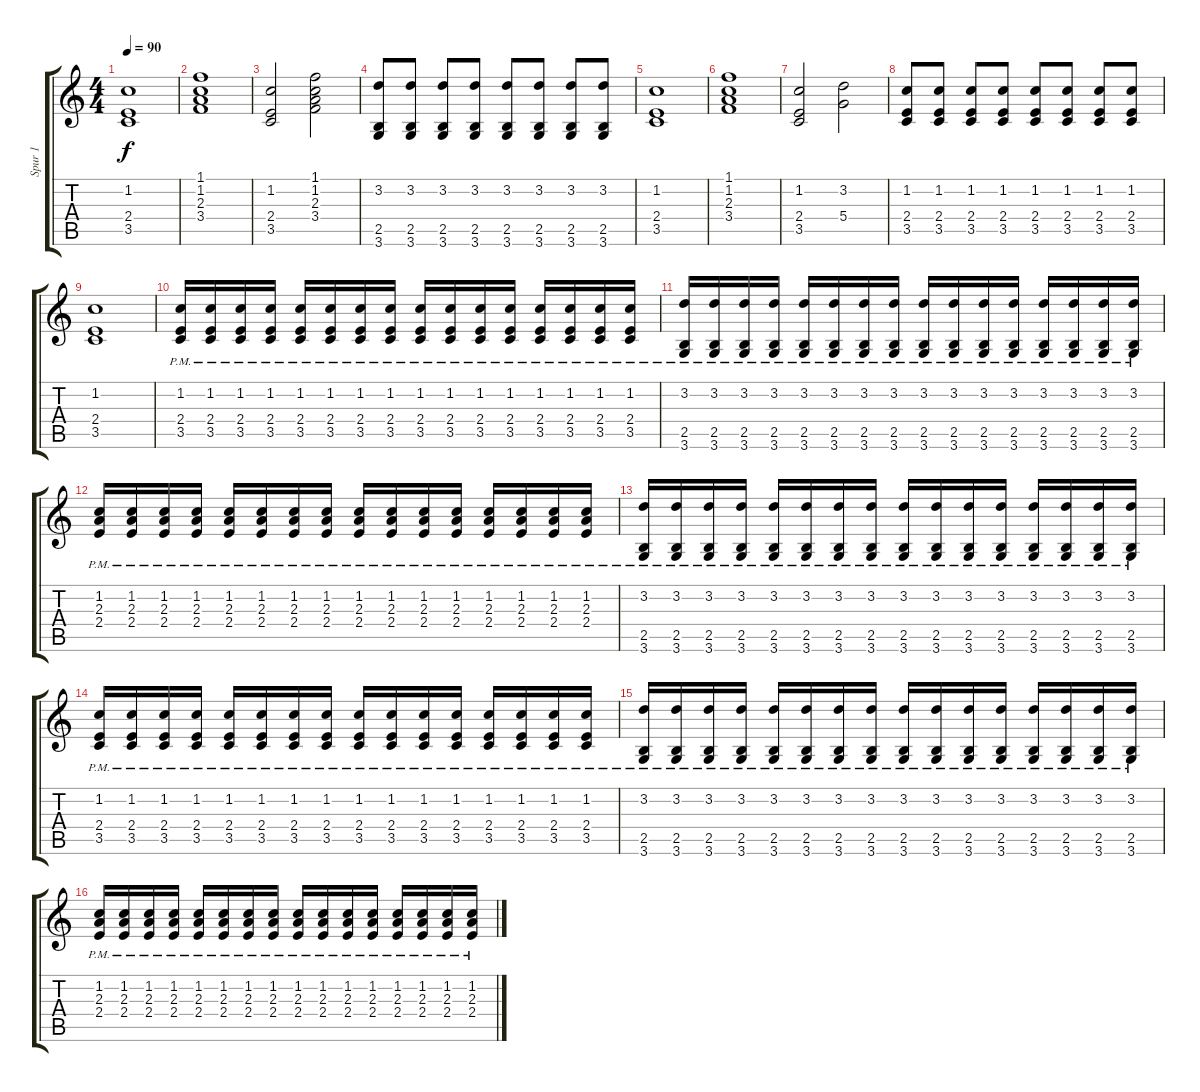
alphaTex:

\track ("Spur 1" "Spur 1") {instrument distortionguitar}
\staff {score tabs}
\tuning (E4 B3 G3 D3 A2 E2) {hide}
\ts (4 4)
\tempo 90
\clef g2
\ks c
(1.2 2.4 3.5).1{dy f instrument distortionguitar} |
(1.1 1.2 2.3 3.4).1 |
(1.2 2.4 3.5).2 (1.1 1.2 2.3 3.4).2 |
(3.2 2.5 3.6).8 (3.2 2.5 3.6).8 (3.2 2.5 3.6).8 (3.2 2.5 3.6).8 (3.2 2.5 3.6).8 (3.2 2.5 3.6).8 (3.2 2.5 3.6).8 (3.2 2.5 3.6).8 |
(1.2 2.4 3.5).1 |
(1.1 1.2 2.3 3.4).1 |
(1.2 2.4 3.5).2 (3.2 5.4).2 |
(1.2 2.4 3.5).8 (1.2 2.4 3.5).8 (1.2 2.4 3.5).8 (1.2 2.4 3.5).8 (1.2 2.4 3.5).8 (1.2 2.4 3.5).8 (1.2 2.4 3.5).8 (1.2 2.4 3.5).8 |
(1.2 2.4 3.5).1 |
(1.2{pm} 2.4{pm} 3.5{pm}).16 (1.2{pm} 2.4{pm} 3.5{pm}).16 (1.2{pm} 2.4{pm} 3.5{pm}).16 (1.2{pm} 2.4{pm} 3.5{pm}).16 (1.2{pm} 2.4{pm} 3.5{pm}).16 (1.2{pm} 2.4{pm} 3.5{pm}).16 (1.2{pm} 2.4{pm} 3.5{pm}).16 (1.2{pm} 2.4{pm} 3.5{pm}).16 (1.2{pm} 2.4{pm} 3.5{pm}).16 (1.2{pm} 2.4{pm} 3.5{pm}).16 (1.2{pm} 2.4{pm} 3.5{pm}).16 (1.2{pm} 2.4{pm} 3.5{pm}).16 (1.2{pm} 2.4{pm} 3.5{pm}).16 (1.2{pm} 2.4{pm} 3.5{pm}).16 (1.2{pm} 2.4{pm} 3.5{pm}).16 (1.2{pm} 2.4{pm} 3.5{pm}).16 |
(3.2{pm} 2.5{pm} 3.6{pm}).16 (3.2{pm} 2.5{pm} 3.6{pm}).16 (3.2{pm} 2.5{pm} 3.6{pm}).16 (3.2{pm} 2.5{pm} 3.6{pm}).16 (3.2{pm} 2.5{pm} 3.6{pm}).16 (3.2{pm} 2.5{pm} 3.6{pm}).16 (3.2{pm} 2.5{pm} 3.6{pm}).16 (3.2{pm} 2.5{pm} 3.6{pm}).16 (3.2{pm} 2.5{pm} 3.6{pm}).16 (3.2{pm} 2.5{pm} 3.6{pm}).16 (3.2{pm} 2.5{pm} 3.6{pm}).16 (3.2{pm} 2.5{pm} 3.6{pm}).16 (3.2{pm} 2.5{pm} 3.6{pm}).16 (3.2{pm} 2.5{pm} 3.6{pm}).16 (3.2{pm} 2.5{pm} 3.6{pm}).16 (3.2{pm} 2.5{pm} 3.6{pm}).16 |
(1.2{pm} 2.3{pm} 2.4{pm}).16 (1.2{pm} 2.3{pm} 2.4{pm}).16 (1.2{pm} 2.3{pm} 2.4{pm}).16 (1.2{pm} 2.3{pm} 2.4{pm}).16 (1.2{pm} 2.3{pm} 2.4{pm}).16 (1.2{pm} 2.3{pm} 2.4{pm}).16 (1.2{pm} 2.3{pm} 2.4{pm}).16 (1.2{pm} 2.3{pm} 2.4{pm}).16 (1.2{pm} 2.3{pm} 2.4{pm}).16 (1.2{pm} 2.3{pm} 2.4{pm}).16 (1.2{pm} 2.3{pm} 2.4{pm}).16 (1.2{pm} 2.3{pm} 2.4{pm}).16 (1.2{pm} 2.3{pm} 2.4{pm}).16 (1.2{pm} 2.3{pm} 2.4{pm}).16 (1.2{pm} 2.3{pm} 2.4{pm}).16 (1.2{pm} 2.3{pm} 2.4{pm}).16 |
(3.2{pm} 2.5{pm} 3.6{pm}).16 (3.2{pm} 2.5{pm} 3.6{pm}).16 (3.2{pm} 2.5{pm} 3.6{pm}).16 (3.2{pm} 2.5{pm} 3.6{pm}).16 (3.2{pm} 2.5{pm} 3.6{pm}).16 (3.2{pm} 2.5{pm} 3.6{pm}).16 (3.2{pm} 2.5{pm} 3.6{pm}).16 (3.2{pm} 2.5{pm} 3.6{pm}).16 (3.2{pm} 2.5{pm} 3.6{pm}).16 (3.2{pm} 2.5{pm} 3.6{pm}).16 (3.2{pm} 2.5{pm} 3.6{pm}).16 (3.2{pm} 2.5{pm} 3.6{pm}).16 (3.2{pm} 2.5{pm} 3.6{pm}).16 (3.2{pm} 2.5{pm} 3.6{pm}).16 (3.2{pm} 2.5{pm} 3.6{pm}).16 (3.2{pm} 2.5{pm} 3.6{pm}).16 |
(1.2{pm} 2.4{pm} 3.5{pm}).16 (1.2{pm} 2.4{pm} 3.5{pm}).16 (1.2{pm} 2.4{pm} 3.5{pm}).16 (1.2{pm} 2.4{pm} 3.5{pm}).16 (1.2{pm} 2.4{pm} 3.5{pm}).16 (1.2{pm} 2.4{pm} 3.5{pm}).16 (1.2{pm} 2.4{pm} 3.5{pm}).16 (1.2{pm} 2.4{pm} 3.5{pm}).16 (1.2{pm} 2.4{pm} 3.5{pm}).16 (1.2{pm} 2.4{pm} 3.5{pm}).16 (1.2{pm} 2.4{pm} 3.5{pm}).16 (1.2{pm} 2.4{pm} 3.5{pm}).16 (1.2{pm} 2.4{pm} 3.5{pm}).16 (1.2{pm} 2.4{pm} 3.5{pm}).16 (1.2{pm} 2.4{pm} 3.5{pm}).16 (1.2{pm} 2.4{pm} 3.5{pm}).16 |
(3.2{pm} 2.5{pm} 3.6{pm}).16 (3.2{pm} 2.5{pm} 3.6{pm}).16 (3.2{pm} 2.5{pm} 3.6{pm}).16 (3.2{pm} 2.5{pm} 3.6{pm}).16 (3.2{pm} 2.5{pm} 3.6{pm}).16 (3.2{pm} 2.5{pm} 3.6{pm}).16 (3.2{pm} 2.5{pm} 3.6{pm}).16 (3.2{pm} 2.5{pm} 3.6{pm}).16 (3.2{pm} 2.5{pm} 3.6{pm}).16 (3.2{pm} 2.5{pm} 3.6{pm}).16 (3.2{pm} 2.5{pm} 3.6{pm}).16 (3.2{pm} 2.5{pm} 3.6{pm}).16 (3.2{pm} 2.5{pm} 3.6{pm}).16 (3.2{pm} 2.5{pm} 3.6{pm}).16 (3.2{pm} 2.5{pm} 3.6{pm}).16 (3.2{pm} 2.5{pm} 3.6{pm}).16 |
(1.2{pm} 2.3{pm} 2.4{pm}).16 (1.2{pm} 2.3{pm} 2.4{pm}).16 (1.2{pm} 2.3{pm} 2.4{pm}).16 (1.2{pm} 2.3{pm} 2.4{pm}).16 (1.2{pm} 2.3{pm} 2.4{pm}).16 (1.2{pm} 2.3{pm} 2.4{pm}).16 (1.2{pm} 2.3{pm} 2.4{pm}).16 (1.2{pm} 2.3{pm} 2.4{pm}).16 (1.2{pm} 2.3{pm} 2.4{pm}).16 (1.2{pm} 2.3{pm} 2.4{pm}).16 (1.2{pm} 2.3{pm} 2.4{pm}).16 (1.2{pm} 2.3{pm} 2.4{pm}).16 (1.2{pm} 2.3{pm} 2.4{pm}).16 (1.2{pm} 2.3{pm} 2.4{pm}).16 (1.2{pm} 2.3{pm} 2.4{pm}).16 (1.2{pm} 2.3{pm} 2.4{pm}).16
